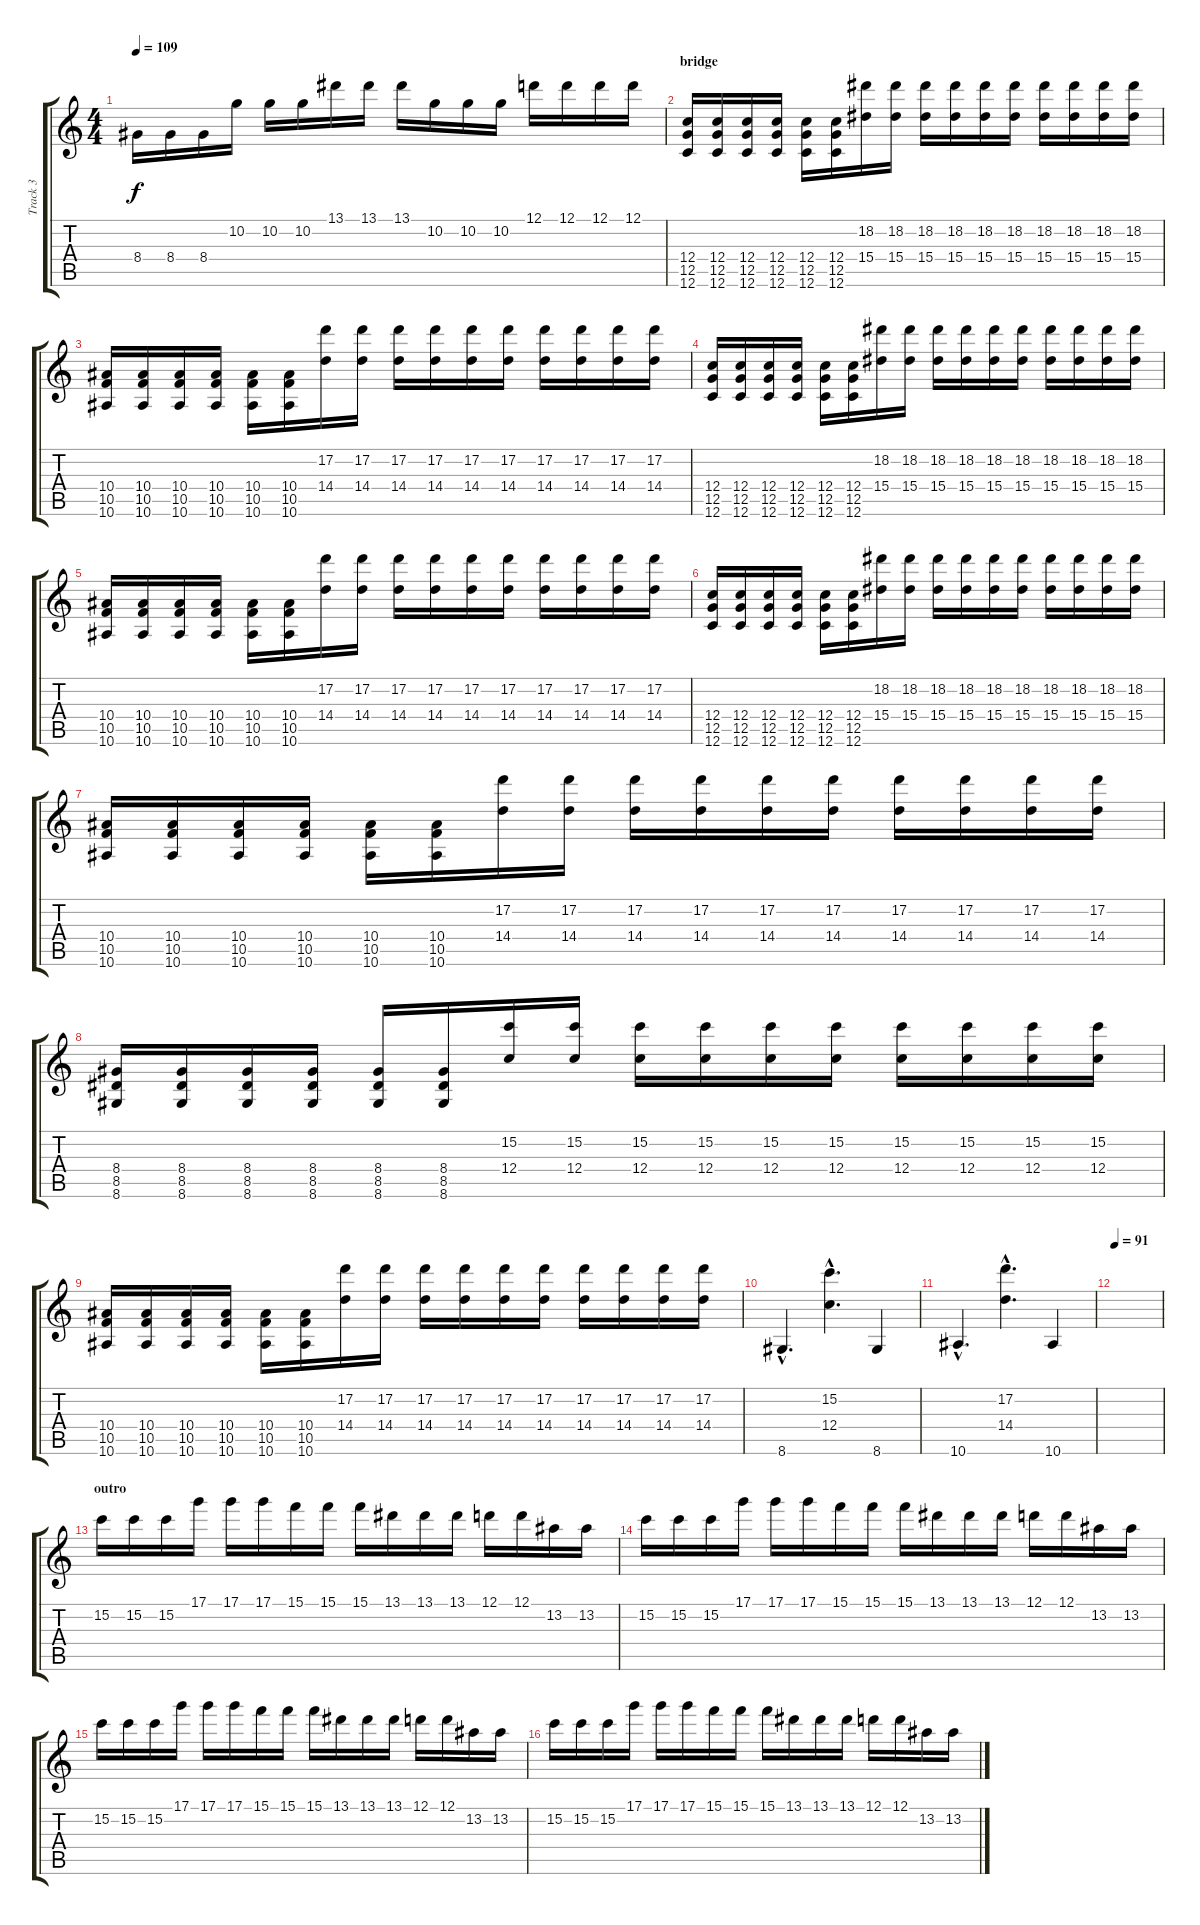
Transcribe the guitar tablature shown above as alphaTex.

\track ("Track 3" "Track 3") {instrument distortionguitar}
\staff {score tabs}
\tuning (D4 A3 F3 C3 G2 C2) {hide}
\ts (4 4)
\tempo 109
\clef g2
\ks c
8.4.16{dy f} 8.4.16 8.4.16 10.2.16 10.2.16 10.2.16 13.1.16 13.1.16 13.1.16 10.2.16 10.2.16 10.2.16 12.1.16 12.1.16 12.1.16 12.1.16 |
\section ("" "bridge")
(12.4 12.5 12.6).16 (12.4 12.5 12.6).16 (12.4 12.5 12.6).16 (12.4 12.5 12.6).16 (12.4 12.5 12.6).16 (12.4 12.5 12.6).16 (18.2 15.4).16 (18.2 15.4).16 (18.2 15.4).16 (18.2 15.4).16 (18.2 15.4).16 (18.2 15.4).16 (18.2 15.4).16 (18.2 15.4).16 (18.2 15.4).16 (18.2 15.4).16 |
(10.4 10.5 10.6).16 (10.4 10.5 10.6).16 (10.4 10.5 10.6).16 (10.4 10.5 10.6).16 (10.4 10.5 10.6).16 (10.4 10.5 10.6).16 (17.2 14.4).16 (17.2 14.4).16 (17.2 14.4).16 (17.2 14.4).16 (17.2 14.4).16 (17.2 14.4).16 (17.2 14.4).16 (17.2 14.4).16 (17.2 14.4).16 (17.2 14.4).16 |
(12.4 12.5 12.6).16 (12.4 12.5 12.6).16 (12.4 12.5 12.6).16 (12.4 12.5 12.6).16 (12.4 12.5 12.6).16 (12.4 12.5 12.6).16 (18.2 15.4).16 (18.2 15.4).16 (18.2 15.4).16 (18.2 15.4).16 (18.2 15.4).16 (18.2 15.4).16 (18.2 15.4).16 (18.2 15.4).16 (18.2 15.4).16 (18.2 15.4).16 |
(10.4 10.5 10.6).16 (10.4 10.5 10.6).16 (10.4 10.5 10.6).16 (10.4 10.5 10.6).16 (10.4 10.5 10.6).16 (10.4 10.5 10.6).16 (17.2 14.4).16 (17.2 14.4).16 (17.2 14.4).16 (17.2 14.4).16 (17.2 14.4).16 (17.2 14.4).16 (17.2 14.4).16 (17.2 14.4).16 (17.2 14.4).16 (17.2 14.4).16 |
(12.4 12.5 12.6).16 (12.4 12.5 12.6).16 (12.4 12.5 12.6).16 (12.4 12.5 12.6).16 (12.4 12.5 12.6).16 (12.4 12.5 12.6).16 (18.2 15.4).16 (18.2 15.4).16 (18.2 15.4).16 (18.2 15.4).16 (18.2 15.4).16 (18.2 15.4).16 (18.2 15.4).16 (18.2 15.4).16 (18.2 15.4).16 (18.2 15.4).16 |
(10.4 10.5 10.6).16 (10.4 10.5 10.6).16 (10.4 10.5 10.6).16 (10.4 10.5 10.6).16 (10.4 10.5 10.6).16 (10.4 10.5 10.6).16 (17.2 14.4).16 (17.2 14.4).16 (17.2 14.4).16 (17.2 14.4).16 (17.2 14.4).16 (17.2 14.4).16 (17.2 14.4).16 (17.2 14.4).16 (17.2 14.4).16 (17.2 14.4).16 |
(8.4 8.5 8.6).16 (8.4 8.5 8.6).16 (8.4 8.5 8.6).16 (8.4 8.5 8.6).16 (8.4 8.5 8.6).16 (8.4 8.5 8.6).16 (15.2 12.4).16 (15.2 12.4).16 (15.2 12.4).16 (15.2 12.4).16 (15.2 12.4).16 (15.2 12.4).16 (15.2 12.4).16 (15.2 12.4).16 (15.2 12.4).16 (15.2 12.4).16 |
(10.4 10.5 10.6).16 (10.4 10.5 10.6).16 (10.4 10.5 10.6).16 (10.4 10.5 10.6).16 (10.4 10.5 10.6).16 (10.4 10.5 10.6).16 (17.2 14.4).16 (17.2 14.4).16 (17.2 14.4).16 (17.2 14.4).16 (17.2 14.4).16 (17.2 14.4).16 (17.2 14.4).16 (17.2 14.4).16 (17.2 14.4).16 (17.2 14.4).16 |
8.6{hac}.4{d} (15.2{hac} 12.4{hac}).4{d} 8.6.4 |
10.6{hac}.4{d} (17.2{hac} 14.4{hac}).4{d} 10.6.4 |
\section ("" "")
\tempo 91
|
\section ("" "outro")
15.2.16 15.2.16 15.2.16 17.1.16 17.1.16 17.1.16 15.1.16 15.1.16 15.1.16 13.1.16 13.1.16 13.1.16 12.1.16 12.1.16 13.2.16 13.2.16 |
15.2.16 15.2.16 15.2.16 17.1.16 17.1.16 17.1.16 15.1.16 15.1.16 15.1.16 13.1.16 13.1.16 13.1.16 12.1.16 12.1.16 13.2.16 13.2.16 |
15.2.16 15.2.16 15.2.16 17.1.16 17.1.16 17.1.16 15.1.16 15.1.16 15.1.16 13.1.16 13.1.16 13.1.16 12.1.16 12.1.16 13.2.16 13.2.16 |
15.2.16 15.2.16 15.2.16 17.1.16 17.1.16 17.1.16 15.1.16 15.1.16 15.1.16 13.1.16 13.1.16 13.1.16 12.1.16 12.1.16 13.2.16 13.2.16
